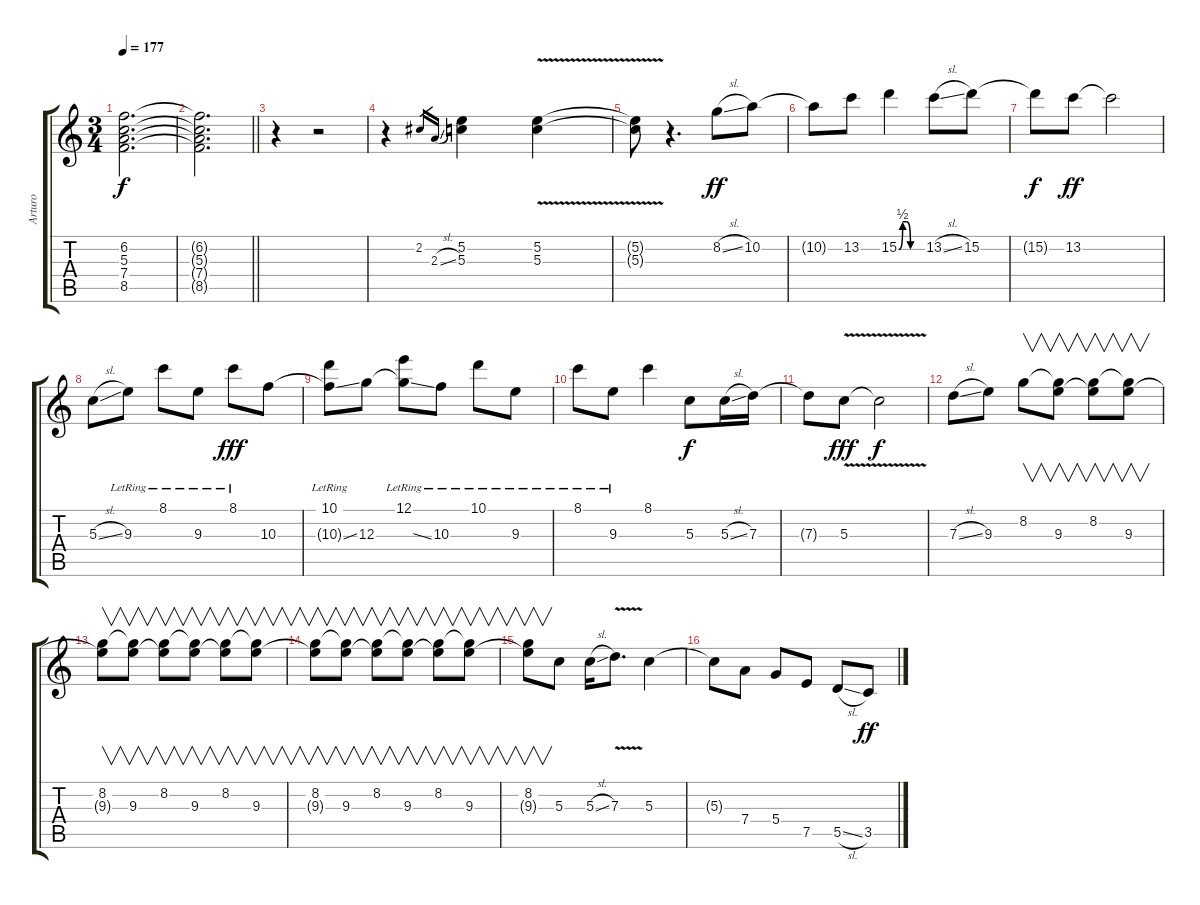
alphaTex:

\track ("Arturo" "Arturo") {instrument acousticguitarsteel}
\staff {score tabs}
\tuning (E4 B3 G3 D3 A2 E2) {hide}
\ts (3 4)
\tempo 177
\clef g2
\ks c
(6.2{t} 5.3{t} 7.4{t} 8.5{t}).2{d dy f} |
\barLineRight lightlight
(6.2{t} 5.3{t} 7.4{t} 8.5{t}).2{d} |
r.4 r.2 |
r.4 2.2.16{gr} 2.3{sl}.16{gr} (5.2 5.3).4 (5.2{v} 5.3).4 |
(5.2{t} 5.3{t}).8 r.4{d} 8.2{sl}.8{dy ff} 10.2.8 |
10.2{t}.8 13.2.8 15.2{be (custom 0 0 10 2 20 2 30 0 60 0)}.4 13.2{sl}.8 15.2.8 |
15.2{t}.8{dy f} 13.2.8{dy ff} 13.2{t}.2 |
5.3{sl}.8 9.3{lr}.8 8.1{lr}.8 9.3{lr}.8 8.1{lr}.8{dy fff} 10.3.8 |
(10.1{lr} 10.3{ss t}).8 12.3.8 (12.1{lr} 12.3{ss t}).8 10.3{lr}.8 10.1{lr}.8 9.3{lr}.8 |
8.1{lr}.8 9.3{lr}.8 8.1.4 5.3.8{dy f} 5.3{sl}.16 7.3.16 |
7.3{t}.8 5.3{v}.8{dy fff} 5.3{t}.2{dy f} |
7.3{sl}.8 9.3.8 8.2.8{v} (8.2{t} 9.3).8{v} (8.2 9.3{t}).8{v} (8.2{t} 9.3).8{v} |
(8.2 9.3{t}).8{v} (8.2{t} 9.3).8{v} (8.2 9.3{t}).8{v} (8.2{t} 9.3).8{v} (8.2 9.3{t}).8{v} (8.2{t} 9.3).8{v} |
(8.2 9.3{t}).8{v} (8.2{t} 9.3).8{v} (8.2 9.3{t}).8{v} (8.2{t} 9.3).8{v} (8.2 9.3{t}).8{v} (8.2{t} 9.3).8{v} |
(8.2 9.3{t}).8{v} 5.3.8 5.3{sl}.16 7.3{v}.8{d} 5.3.4 |
5.3{t}.8 7.4.8 5.4.8 7.5.8 5.5{sl}.8 3.5.8{dy ff}
